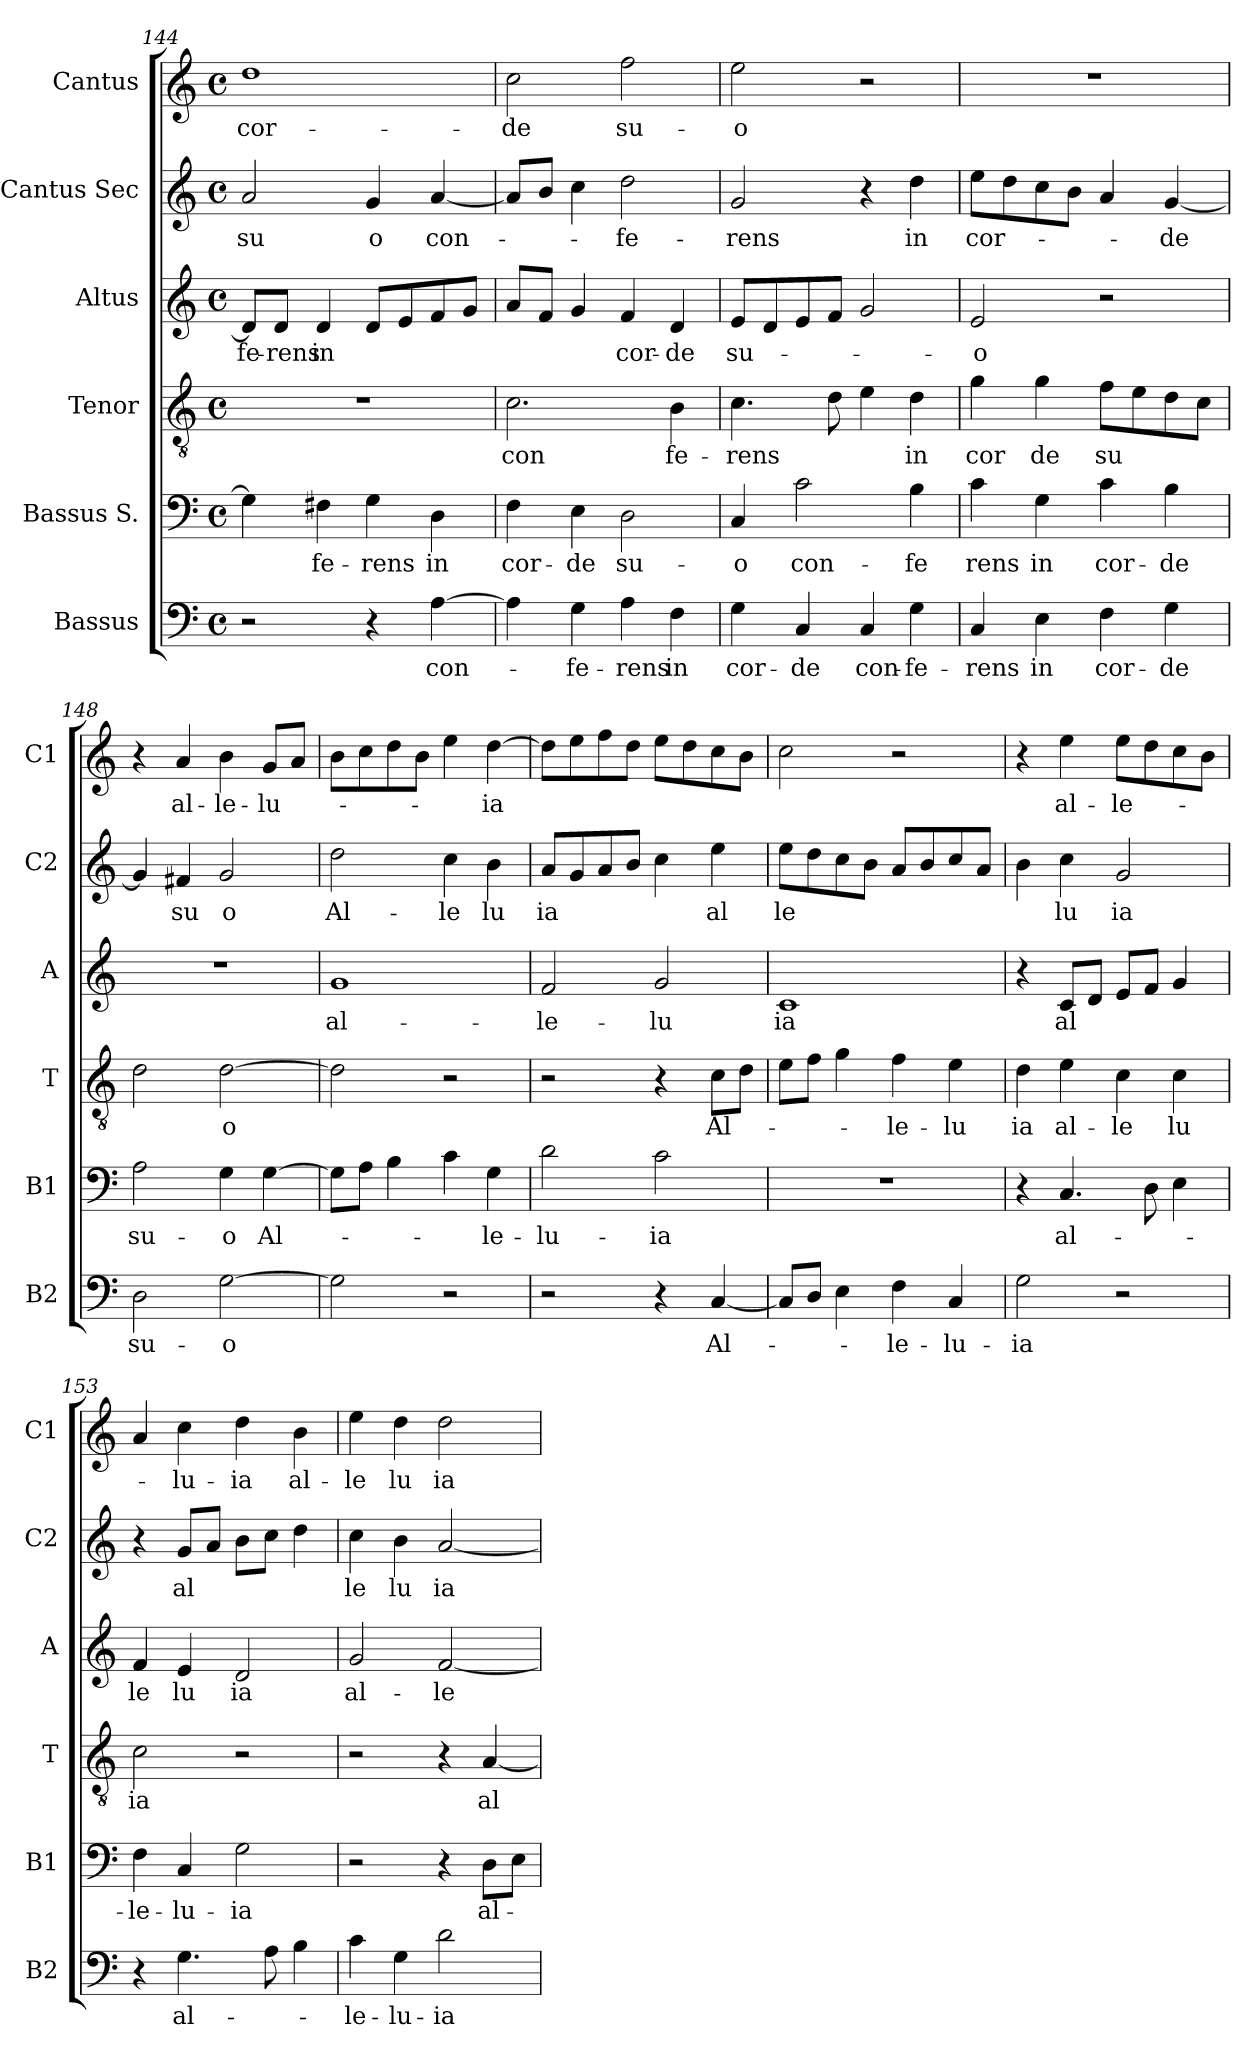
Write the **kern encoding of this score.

**kern	**text	**kern	**text	**kern	**text	**kern	**text	**kern	**text	**kern	**text
*part6	*part6	*part5	*part5	*part4	*part4	*part3	*part3	*part2	*part2	*part1	*part1
*staff6	*staff6	*staff5	*staff5	*staff4	*staff4	*staff3	*staff3	*staff2	*staff2	*staff1	*staff1
*I"Bassus	*	*I"Bassus S.	*	*I"Tenor	*	*I"Altus	*	*I"Cantus Sec	*	*I"Cantus	*
*I'B2	*	*I'B1	*	*I'T	*	*I'A	*	*I'C2	*	*I'C1	*
*clefF4	*	*clefF4	*	*clefGv2	*	*clefG2	*	*clefG2	*	*clefG2	*
*k[]	*	*k[]	*	*k[]	*	*k[]	*	*k[]	*	*k[]	*
*C:	*	*C:	*	*C:	*	*C:	*	*C:	*	*C:	*
*M4/4	*	*M4/4	*	*M4/4	*	*M4/4	*	*M4/4	*	*M4/4	*
*met(c)	*	*met(c)	*	*met(c)	*	*met(c)	*	*met(c)	*	*met(c)	*
=144	=144	=144	=144	=144	=144	=144	=144	=144	=144	=144	=144
2r	.	4G\]	.	1r	.	8d/L]	-fe-	2a/	su	1dd	cor-
.	.	.	.	.	.	8d/J	-rens	.	.	.	.
.	.	4F#X\	-fe-	.	.	4d/	in	.	.	.	.
4r	.	4G\	-rens	.	.	8d/L	.	4g/	o	.	.
.	.	.	.	.	.	8e/	.	.	.	.	.
[4A\	con-	4D\	in	.	.	8f/	.	[4a/	con-	.	.
.	.	.	.	.	.	8g/J	.	.	.	.	.
!!LO:PB:g=z
=145	=145	=145	=145	=145	=145	=145	=145	=145	=145	=145	=145
4A\]	.	4F\	cor-	2.c\	con	8a/L	.	8a/L]	.	2cc\	-de
.	.	.	.	.	.	8f/J	.	8b/J	.	.	.
4G\	-fe-	4E\	-de	.	.	4g/	.	4cc\	.	.	.
4A\	-rens	2D\	su-	.	.	4f/	cor-	2dd\	-fe-	2ff\	su-
4F\	in	.	.	4B\	fe-	4d/	-de	.	.	.	.
=146	=146	=146	=146	=146	=146	=146	=146	=146	=146	=146	=146
4G\	cor-	4C/	-o	4.c\	-rens	8e/L	su-	2g/	-rens	2ee\	-o
.	.	.	.	.	.	8d/	.	.	.	.	.
4C/	-de	2c\	con-	.	.	8e/	.	.	.	.	.
.	.	.	.	8d\	.	8f/J	.	.	.	.	.
4C/	con-	.	.	4e\	.	2g/	.	4r	.	2r	.
4G\	-fe-	4B\	-fe	4d\	in	.	.	4dd\	in	.	.
=147	=147	=147	=147	=147	=147	=147	=147	=147	=147	=147	=147
4C/	-rens	4c\	rens	4g\	cor	2e/	-o	8ee\L	cor-	1r	.
.	.	.	.	.	.	.	.	8dd\	.	.	.
4E\	in	4G\	in	4g\	de	.	.	8cc\	.	.	.
.	.	.	.	.	.	.	.	8b\J	.	.	.
4F\	cor-	4c\	cor-	8f\L	su	2r	.	4a/	.	.	.
.	.	.	.	8e\	.	.	.	.	.	.	.
4G\	-de	4B\	-de	8d\	.	.	.	[4g/	-de	.	.
.	.	.	.	8c\J	.	.	.	.	.	.	.
=148	=148	=148	=148	=148	=148	=148	=148	=148	=148	=148	=148
2D\	su-	2A\	su-	2d\	.	1r	.	4g/]	.	4r	.
.	.	.	.	.	.	.	.	4f#X/	su	4a/	al-
[2G\	-o	4G\	-o	[2d\	o	.	.	2g/	o	4b\	-le-
.	.	[4G\	Al-	.	.	.	.	.	.	8g/L	-lu-
.	.	.	.	.	.	.	.	.	.	8a/J	.
!!LO:PB:g=z
=149	=149	=149	=149	=149	=149	=149	=149	=149	=149	=149	=149
2G\]	.	8G\L]	.	2d\]	.	1g	al-	2dd\	Al-	8b\L	.
.	.	8A\J	.	.	.	.	.	.	.	8cc\	.
.	.	4B\	.	.	.	.	.	.	.	8dd\	.
.	.	.	.	.	.	.	.	.	.	8b\J	.
2r	.	4c\	.	2r	.	.	.	4cc\	-le	4ee\	.
.	.	4G\	-le-	.	.	.	.	4b\	lu	[4dd\	-ia
=150	=150	=150	=150	=150	=150	=150	=150	=150	=150	=150	=150
2r	.	2d\	-lu-	2r	.	2f/	-le-	8a/L	ia	8dd\L]	.
.	.	.	.	.	.	.	.	8g/	.	8ee\	.
.	.	.	.	.	.	.	.	8a/	.	8ff\	.
.	.	.	.	.	.	.	.	8b/J	.	8dd\J	.
4r	.	2c\	-ia	4r	.	2g/	-lu	4cc\	.	8ee\L	.
.	.	.	.	.	.	.	.	.	.	8dd\	.
[4C/	Al-	.	.	8c\L	Al-	.	.	4ee\	al	8cc\	.
.	.	.	.	8d\J	.	.	.	.	.	8b\J	.
=151	=151	=151	=151	=151	=151	=151	=151	=151	=151	=151	=151
8C/L]	.	1r	.	8e\L	.	1c	ia	8ee\L	le	2cc\	.
8D/J	.	.	.	8f\J	.	.	.	8dd\	.	.	.
4E\	.	.	.	4g\	.	.	.	8cc\	.	.	.
.	.	.	.	.	.	.	.	8b\J	.	.	.
4F\	-le-	.	.	4f\	-le-	.	.	8a/L	.	2r	.
.	.	.	.	.	.	.	.	8b/	.	.	.
4C/	-lu-	.	.	4e\	-lu	.	.	8cc/	.	.	.
.	.	.	.	.	.	.	.	8a/J	.	.	.
=152	=152	=152	=152	=152	=152	=152	=152	=152	=152	=152	=152
2G\	-ia	4r	.	4d\	ia	4r	.	4b\	.	4r	.
.	.	4.C/	al-	4e\	al-	8c/L	al	4cc\	lu	4ee\	al-
.	.	.	.	.	.	8d/J	.	.	.	.	.
2r	.	.	.	4c\	-le	8e/L	.	2g/	ia	8ee\L	-le-
.	.	8D\	.	.	.	8f/J	.	.	.	8dd\	.
.	.	4E\	.	4c\	lu	4g/	.	.	.	8cc\	.
.	.	.	.	.	.	.	.	.	.	8b\J	.
!!LO:PB:g=z
=153	=153	=153	=153	=153	=153	=153	=153	=153	=153	=153	=153
4r	.	4F\	-le-	2c\	ia	4f/	le	4r	.	4a/	.
4.G\	al-	4C/	-lu-	.	.	4e/	lu	8g/L	al	4cc\	-lu-
.	.	.	.	.	.	.	.	8a/J	.	.	.
.	.	2G\	-ia	2r	.	2d/	ia	8b\L	.	4dd\	-ia
8A\	.	.	.	.	.	.	.	8cc\J	.	.	.
4B\	.	.	.	.	.	.	.	4dd\	.	4b\	al-
=154	=154	=154	=154	=154	=154	=154	=154	=154	=154	=154	=154
4c\	-le-	2r	.	2r	.	2g/	al-	4cc\	le	4ee\	-le
4G\	-lu-	.	.	.	.	.	.	4b\	lu	4dd\	lu
2d\	-ia	4r	.	4r	.	[2f/	-le-	[2a/	ia	2dd\	ia
.	.	8D\L	al-	[4A/	al-	.	.	.	.	.	.
.	.	8E\J	.	.	.	.	.	.	.	.	.
=	=	=	=	=	=	=	=	=	=	=	=
*-	*-	*-	*-	*-	*-	*-	*-	*-	*-	*-	*-
